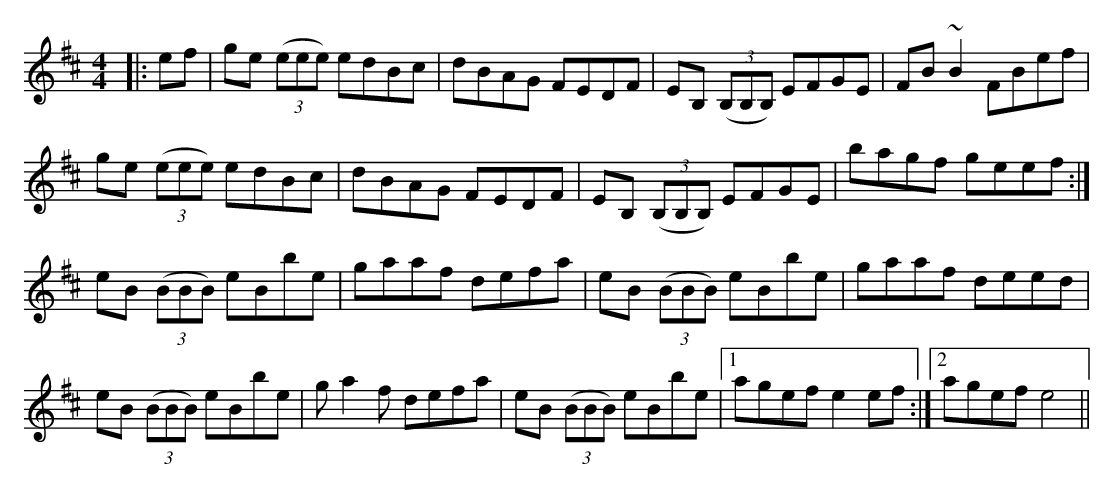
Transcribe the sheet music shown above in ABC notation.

X:1
M:4/4
K:Edor
|:ef|ge ((3eee) edBc|dBAG FEDF|EB, ((3B,B,B,) EFGE|FB ~B2 FBef|
ge ((3eee) edBc|dBAG FEDF|EB, ((3B,B,B,) EFGE|bagf geef:|
eB ((3BBB) eBbe|gaaf defa|eB ((3BBB) eBbe|gaaf deed|
eB ((3BBB) eBbe|ga2f defa|eB ((3BBB) eBbe|1 agef e2 ef:|2 agef e4||
